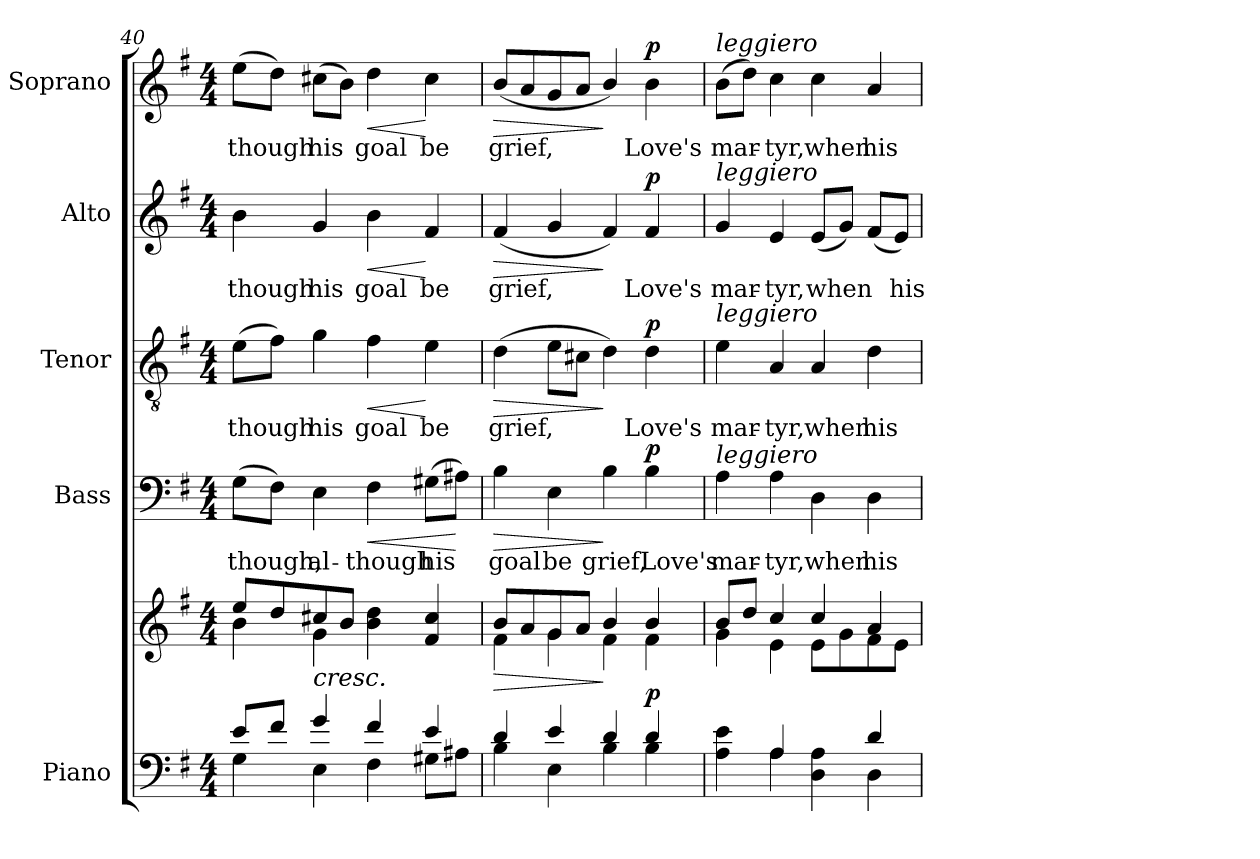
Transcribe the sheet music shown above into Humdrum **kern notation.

**kern	**kern	**dynam	**kern	**text	**dynam	**kern	**text	**dynam	**kern	**text	**dynam	**kern	**text	**dynam
*part5	*part5	*part5	*part4	*part4	*part4	*part3	*part3	*part3	*part2	*part2	*part2	*part1	*part1	*part1
*staff6	*staff5	*staff5/6	*staff4	*staff4	*staff4	*staff3	*staff3	*staff3	*staff2	*staff2	*staff2	*staff1	*staff1	*staff1
*I"Piano	*	*	*I"Bass	*	*	*I"Tenor	*	*	*I"Alto	*	*	*I"Soprano	*	*
*I'Pno.	*	*	*I'B.	*	*	*I'T.	*	*	*I'A.	*	*	*I'S.	*	*
*clefF4	*clefG2	*	*clefF4	*	*	*clefGv2	*	*	*clefG2	*	*	*clefG2	*	*
*	*	*	*	*	*	*ITrd7c12	*	*	*	*	*	*	*	*
*k[f#]	*k[f#]	*	*k[f#]	*	*	*k[f#]	*	*	*k[f#]	*	*	*k[f#]	*	*
*G:	*G:	*	*G:	*	*	*G:	*	*	*G:	*	*	*G:	*	*
*M4/4	*M4/4	*	*M4/4	*	*	*M4/4	*	*	*M4/4	*	*	*M4/4	*	*
=40	=40	=40	=40	=40	=40	=40	=40	=40	=40	=40	=40	=40	=40	=40
*^	*^	*	*	*	*	*	*	*	*	*	*	*	*	*
!	!	!	!	!	!	!LO:LY:b:color=#000000	!	!	!	!	!	!	!	!	!	!
!	!	!	!	!	!	!	!	!	!LO:LY:b:color=#000000	!	!	!	!	!	!	!
!	!	!	!	!	!	!	!	!	!	!	!	!LO:LY:b:color=#000000	!	!	!	!
!	!	!	!	!	!	!	!	!	!	!	!	!	!	!	!LO:LY:b:color=#000000	!
8ei/L	4Gi\	8eei/L	4bi\	.	(8Gi\L	-though,	.	(8Ei\L	-though	.	4bi\	-though	.	(8eei\L	-though	.
8f#i/J	.	8ddi/	.	[	8F#i\J)	.	.	8F#i\J)	.	.	.	.	.	8ddi\J)	.	.
!	!	!	!	!LO:HP:b	!	!	!	!	!	!	!	!	!	!	!	!
!	!	!	!	!	!	!LO:LY:b:color=#000000	!	!	!	!	!	!	!	!	!	!
!	!	!	!	!	!	!	!	!	!LO:LY:b:color=#000000	!	!	!	!	!	!	!
!	!	!	!	!	!	!	!	!	!	!	!	!LO:LY:b:color=#000000	!	!	!	!
!	!	!	!	!	!	!	!	!	!	!	!	!	!	!	!LO:LY:b:color=#000000	!
4gi/	4Ei\	8cc#Xi/	4gi\	<	4Ei\	al-	.	4Gi\	his	.	4gi/	his	.	(8cc#Xi\L	his	.
.	.	8bi/J	.	.	.	.	.	.	.	.	.	.	.	8bi\J)	.	.
!	!	!	!	!	!	!LO:LY:b:color=#000000	!LO:HP:b	!	!	!	!	!	!	!	!	!
!	!	!	!	!	!	!	!	!	!LO:LY:b:color=#000000	!LO:HP:b	!	!	!	!	!	!
!	!	!	!	!	!	!	!	!	!	!	!	!LO:LY:b:color=#000000	!LO:HP:b	!	!	!
!	!	!	!	!	!	!	!	!	!	!	!	!	!	!	!LO:LY:b:color=#000000	!LO:HP:b
4f#i/	4F#i\	4bi\ 4ddi	2ryy	.	4F#i\	-though	<	4F#i\	goal	<	4bi\	goal	<	4ddi\	goal	<
!	!	!	!	!	!	!LO:LY:b:color=#000000	!	!	!	!	!	!	!	!	!	!
!	!	!	!	!	!	!	!	!	!LO:LY:b:color=#000000	!	!	!	!	!	!	!
!	!	!	!	!	!	!	!	!	!	!	!	!LO:LY:b:color=#000000	!	!	!	!
!	!	!	!	!	!	!	!	!	!	!	!	!	!	!	!LO:LY:b:color=#000000	!
4ei/	8G#Xi\L	4f#i/ 4cc#i	.	.	(8G#Xi\L	his	.	4Ei\	be	[	4f#i/	be	[	4cc#i\	be	[
.	8A#Xi\J	.	.	.	8A#Xi\J)	.	[	.	.	.	.	.	.	.	.	.
=41	=41	=41	=41	=41	=41	=41	=41	=41	=41	=41	=41	=41	=41	=41	=41	=41
!	!	!	!	!LO:HP:b	!	!	!	!	!	!	!	!	!	!	!	!
!	!	!	!	!	!	!LO:LY:b:color=#000000	!LO:HP:b	!	!	!	!	!	!	!	!	!
!	!	!	!	!	!	!	!	!	!LO:LY:b:color=#000000	!LO:HP:b	!	!	!	!	!	!
!	!	!	!	!	!	!	!	!	!	!	!	!LO:LY:b:color=#000000	!LO:HP:b	!	!	!
!	!	!	!	!	!	!	!	!	!	!	!	!	!	!	!LO:LY:b:color=#000000	!LO:HP:b
4di/	4Bi\	8bi/L	4f#i\	>	4Bi\	goal	>	(4Di\	grief,	>	(4f#i/	grief,	>	(8bi/L	grief,	>
.	.	8ai/	.	.	.	.	.	.	.	.	.	.	.	8ai/	.	.
!	!	!	!	!	!	!LO:LY:b:color=#000000	!	!	!	!	!	!	!	!	!	!
4ei/	4Ei\	8gi/	4gi\	.	4Ei\	be	.	8Ei\L	.	.	4gi/	.	.	8gi/	.	.
.	.	8ai/J	.	.	.	.	.	8C#Xi\J	.	.	.	.	.	8ai/J	.	.
!	!	!	!	!	!	!LO:LY:b:color=#000000	!	!	!	!	!	!	!	!	!	!
4di/	4Bi\	4bi/	4f#i\	]	4Bi\	grief,	]	4Di\)	.	]	4f#i/)	.	]	4bi/)	.	]
!	!	!	!	!	!	!LO:LY:b:color=#000000	!	!	!	!	!	!	!	!	!	!
!	!	!	!	!	!	!	!	!	!LO:LY:b:color=#000000	!	!	!	!	!	!	!
!	!	!	!	!	!	!	!	!	!	!	!	!LO:LY:b:color=#000000	!	!	!	!
!	!	!	!	!	!	!	!	!	!	!	!	!	!	!	!LO:LY:b:color=#000000	!
4di/	4Bi\	4bi/	4f#i\	p	4Bi\	Love's	p	4Di\	Love's	p	4f#i/	Love's	p	4bi\	Love's	p
=42	=42	=42	=42	=42	=42	=42	=42	=42	=42	=42	=42	=42	=42	=42	=42	=42
!	!	!	!	!	!	!LO:LY:b:color=#000000	!	!	!	!	!	!	!	!	!	!
!	!	!	!	!	!	!	!	!	!LO:LY:b:color=#000000	!	!	!	!	!	!	!
!	!	!	!	!	!	!	!	!	!	!	!	!LO:LY:b:color=#000000	!	!	!	!
!	!	!	!	!	!	!	!	!	!	!	!	!	!	!LO:TX:a:i:t=leggiero	!	!
!	!	!	!	!	!	!	!	!	!	!	!LO:TX:a:i:t=leggiero	!	!	!	!	!
!	!	!	!	!	!	!	!	!LO:TX:a:i:t=leggiero	!	!	!	!	!	!	!	!
!	!	!	!	!	!LO:TX:a:i:t=leggiero	!	!	!	!	!	!	!	!	!	!	!
!	!	!	!	!	!	!	!	!	!	!	!	!	!	!	!LO:LY:b:color=#000000	!
4Ai\ 4ei	4ryy	8bi/L	4gi\	.	4Ai\	mar-	.	4Ei\	mar-	.	4gi/	mar-	.	(8bi\L	mar-	.
.	.	8ddi/J	.	.	.	.	.	.	.	.	.	.	.	8ddi\J)	.	.
!	!	!	!	!	!	!LO:LY:b:color=#000000	!	!	!	!	!	!	!	!	!	!
!	!	!	!	!	!	!	!	!	!LO:LY:b:color=#000000	!	!	!	!	!	!	!
!	!	!	!	!	!	!	!	!	!	!	!	!LO:LY:b:color=#000000	!	!	!	!
!	!	!	!	!	!	!	!	!	!	!	!	!	!	!	!LO:LY:b:color=#000000	!
4Ai/	4Ai\	4cci/	4ei\	.	4Ai\	-tyr,	.	4AAi/	-tyr,	.	4ei/	-tyr,	.	4cci\	-tyr,	.
!	!	!	!	!	!	!LO:LY:b:color=#000000	!	!	!	!	!	!	!	!	!	!
!	!	!	!	!	!	!	!	!	!LO:LY:b:color=#000000	!	!	!	!	!	!	!
!	!	!	!	!	!	!	!	!	!	!	!	!LO:LY:b:color=#000000	!	!	!	!
!	!	!	!	!	!	!	!	!	!	!	!	!	!	!	!LO:LY:b:color=#000000	!
4Di\ 4Ai	4ryy	4cci/	8ei\L	.	4Di\	when	.	4AAi/	when	.	(8ei/L	when	.	4cci\	when	.
.	.	.	8gi\	.	.	.	.	.	.	.	8gi/J)	.	.	.	.	.
!	!	!	!	!	!	!LO:LY:b:color=#000000	!	!	!	!	!	!	!	!	!	!
!	!	!	!	!	!	!	!	!	!LO:LY:b:color=#000000	!	!	!	!	!	!	!
!	!	!	!	!	!	!	!	!	!	!	!	!	!	!	!LO:LY:b:color=#000000	!
4di/	4Di\	4ai/	8f#i\	.	4Di\	his	.	4Di\	his	.	(8f#i/L	.	.	4ai/	his	.
!	!	!	!	!	!	!	!	!	!	!	!	!LO:LY:b:color=#000000	!	!	!	!
.	.	.	8ei\J	.	.	.	.	.	.	.	8ei/J)	his	.	.	.	.
*v	*v	*	*	*	*	*	*	*	*	*	*	*	*	*	*	*
*	*v	*v	*	*	*	*	*	*	*	*	*	*	*	*	*
=	=	=	=	=	=	=	=	=	=	=	=	=	=	=
*-	*-	*-	*-	*-	*-	*-	*-	*-	*-	*-	*-	*-	*-	*-
